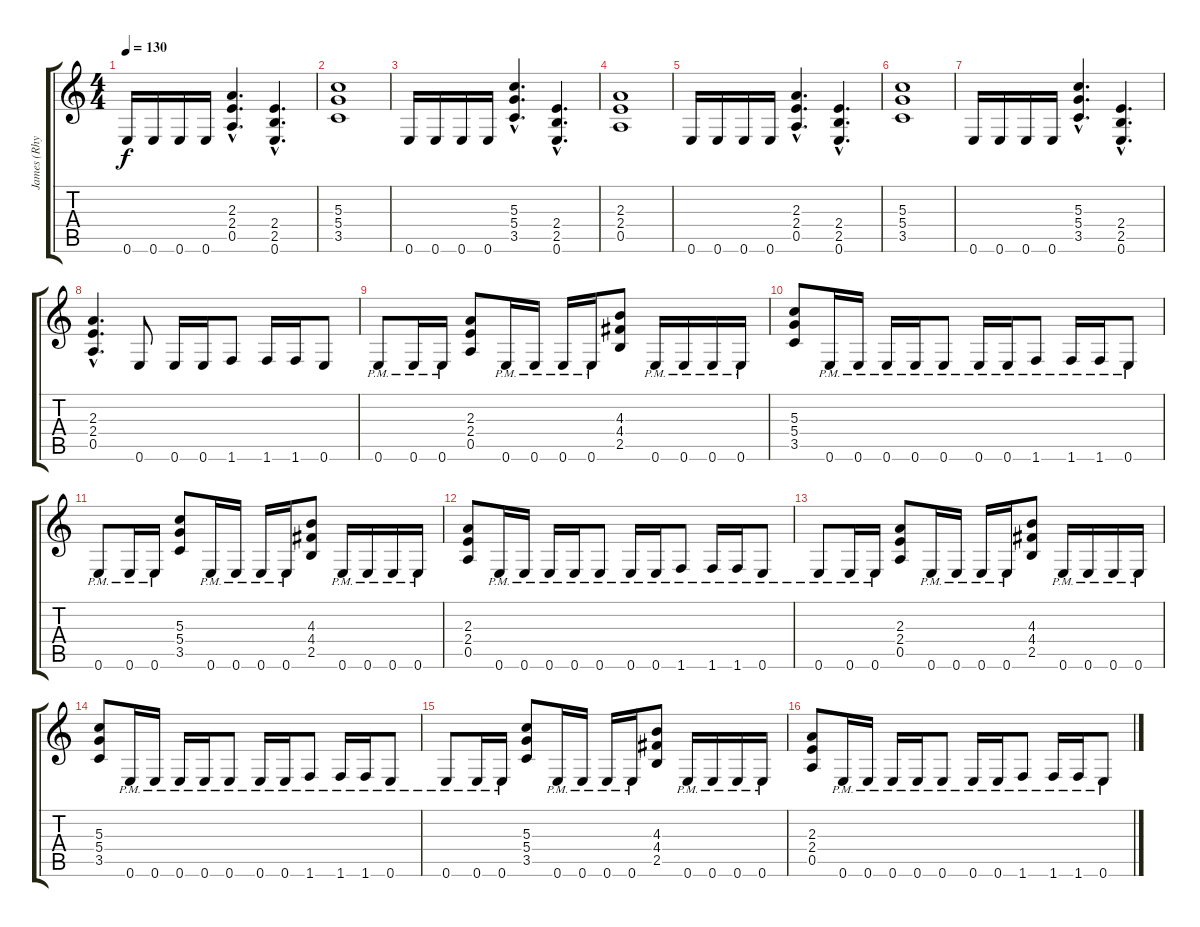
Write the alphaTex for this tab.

\track ("James (Rhythm Guitar)" "James (Rhy") {instrument distortionguitar}
\staff {score tabs}
\tuning (E4 B3 G3 D3 A2 E2) {hide}
\ts (4 4)
\tempo 130
\clef g2
\ks c
0.6.16{dy f} 0.6.16 0.6.16 0.6.16 (2.3{hac} 2.4{hac} 0.5{hac}).4{d} (2.4{hac} 2.5{hac} 0.6{hac}).4{d} |
(5.3 5.4 3.5).1 |
0.6.16 0.6.16 0.6.16 0.6.16 (5.3{hac} 5.4{hac} 3.5{hac}).4{d} (2.4{hac} 2.5{hac} 0.6{hac}).4{d} |
(2.3 2.4 0.5).1 |
0.6.16 0.6.16 0.6.16 0.6.16 (2.3{hac} 2.4{hac} 0.5{hac}).4{d} (2.4{hac} 2.5{hac} 0.6{hac}).4{d} |
(5.3 5.4 3.5).1 |
0.6.16 0.6.16 0.6.16 0.6.16 (5.3{hac} 5.4{hac} 3.5{hac}).4{d} (2.4{hac} 2.5{hac} 0.6{hac}).4{d} |
(2.3{hac} 2.4{hac} 0.5{hac}).4{d} 0.6.8 0.6.16 0.6.16 1.6.8 1.6.16 1.6.16 0.6.8 |
0.6{pm}.8 0.6{pm}.16 0.6{pm}.16 (2.3 2.4 0.5).8 0.6{pm}.16 0.6{pm}.16 0.6{pm}.16 0.6{pm}.16 (4.3 4.4 2.5).8 0.6{pm}.16 0.6{pm}.16 0.6{pm}.16 0.6{pm}.16 |
(5.3 5.4 3.5).8 0.6{pm}.16 0.6{pm}.16 0.6{pm}.16 0.6{pm}.16 0.6{pm}.8 0.6{pm}.16 0.6{pm}.16 1.6{pm}.8 1.6{pm}.16 1.6{pm}.16 0.6{pm}.8 |
0.6{pm}.8 0.6{pm}.16 0.6{pm}.16 (5.3 5.4 3.5).8 0.6{pm}.16 0.6{pm}.16 0.6{pm}.16 0.6{pm}.16 (4.3 4.4 2.5).8 0.6{pm}.16 0.6{pm}.16 0.6{pm}.16 0.6{pm}.16 |
(2.3 2.4 0.5).8 0.6{pm}.16 0.6{pm}.16 0.6{pm}.16 0.6{pm}.16 0.6{pm}.8 0.6{pm}.16 0.6{pm}.16 1.6{pm}.8 1.6{pm}.16 1.6{pm}.16 0.6{pm}.8 |
0.6{pm}.8 0.6{pm}.16 0.6{pm}.16 (2.3 2.4 0.5).8 0.6{pm}.16 0.6{pm}.16 0.6{pm}.16 0.6{pm}.16 (4.3 4.4 2.5).8 0.6{pm}.16 0.6{pm}.16 0.6{pm}.16 0.6{pm}.16 |
(5.3 5.4 3.5).8 0.6{pm}.16 0.6{pm}.16 0.6{pm}.16 0.6{pm}.16 0.6{pm}.8 0.6{pm}.16 0.6{pm}.16 1.6{pm}.8 1.6{pm}.16 1.6{pm}.16 0.6{pm}.8 |
0.6{pm}.8 0.6{pm}.16 0.6{pm}.16 (5.3 5.4 3.5).8 0.6{pm}.16 0.6{pm}.16 0.6{pm}.16 0.6{pm}.16 (4.3 4.4 2.5).8 0.6{pm}.16 0.6{pm}.16 0.6{pm}.16 0.6{pm}.16 |
(2.3 2.4 0.5).8 0.6{pm}.16 0.6{pm}.16 0.6{pm}.16 0.6{pm}.16 0.6{pm}.8 0.6{pm}.16 0.6{pm}.16 1.6{pm}.8 1.6{pm}.16 1.6{pm}.16 0.6{pm}.8
